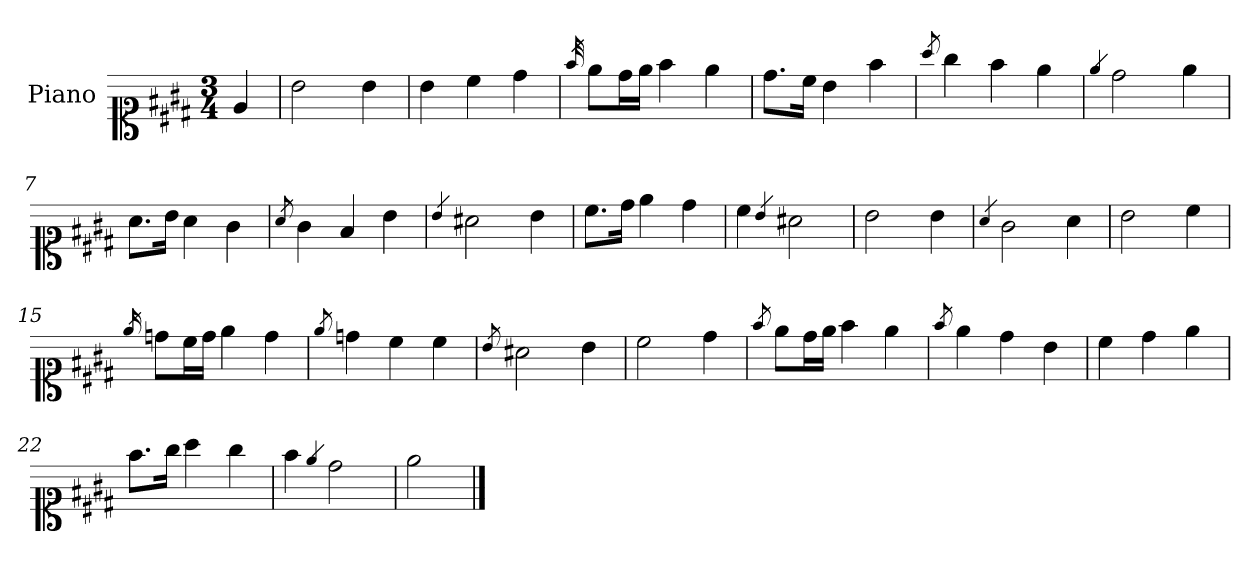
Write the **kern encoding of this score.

**kern
*part1
*staff1
*I"Piano
*I'Pno.
*clefC1
*k[f#c#g#d#]
*M3/4
=
4e/
=1
2b\
4b\
=2
4b\
4cc#\
4dd#\
=3
32qff#/
8ee\L
16dd#\L
16ee\JJ
4ff#\
4ee\
=4
8.dd#\L
16cc#\Jk
4b\
4ff#\
=5
8qaa/
4gg#\
4ff#\
4ee\
=6
4qee/
2dd#\
4ee\
=7
8.a\L
16b\Jk
4a\
4g#\
=8
8qa/
4g#\
4f#/
4b\
!!LO:LB:g=z
=9
4qb/
2a#X\
4b\
=10
8.cc#\L
16dd#\Jk
4ee\
4dd#\
=11
4cc#\
4qb/
2a#X\
=12
2b\
4b\
=13
4qa/
2g#\
4a\
=14
2b\
4cc#\
=15
16qee/
8ddn\L
16cc#\L
16dd\JJ
4ee\
4dd\
=16
8qee/
4ddn\
4cc#\
4cc#\
=17
8qb/
2a#X\
4b\
!!LO:LB:g=z
=18
2cc#\
4dd#\
=19
8qff#/
8ee\L
16dd#\L
16ee\JJ
4ff#\
4ee\
=20
8qff#/
4ee\
4dd#\
4b\
=21
4cc#\
4dd#\
4ee\
=22
8.ff#\L
16gg#\Jk
4aa\
4gg#\
=23
4ff#\
4qee/
2dd#\
=24
2ee\
==
*-
